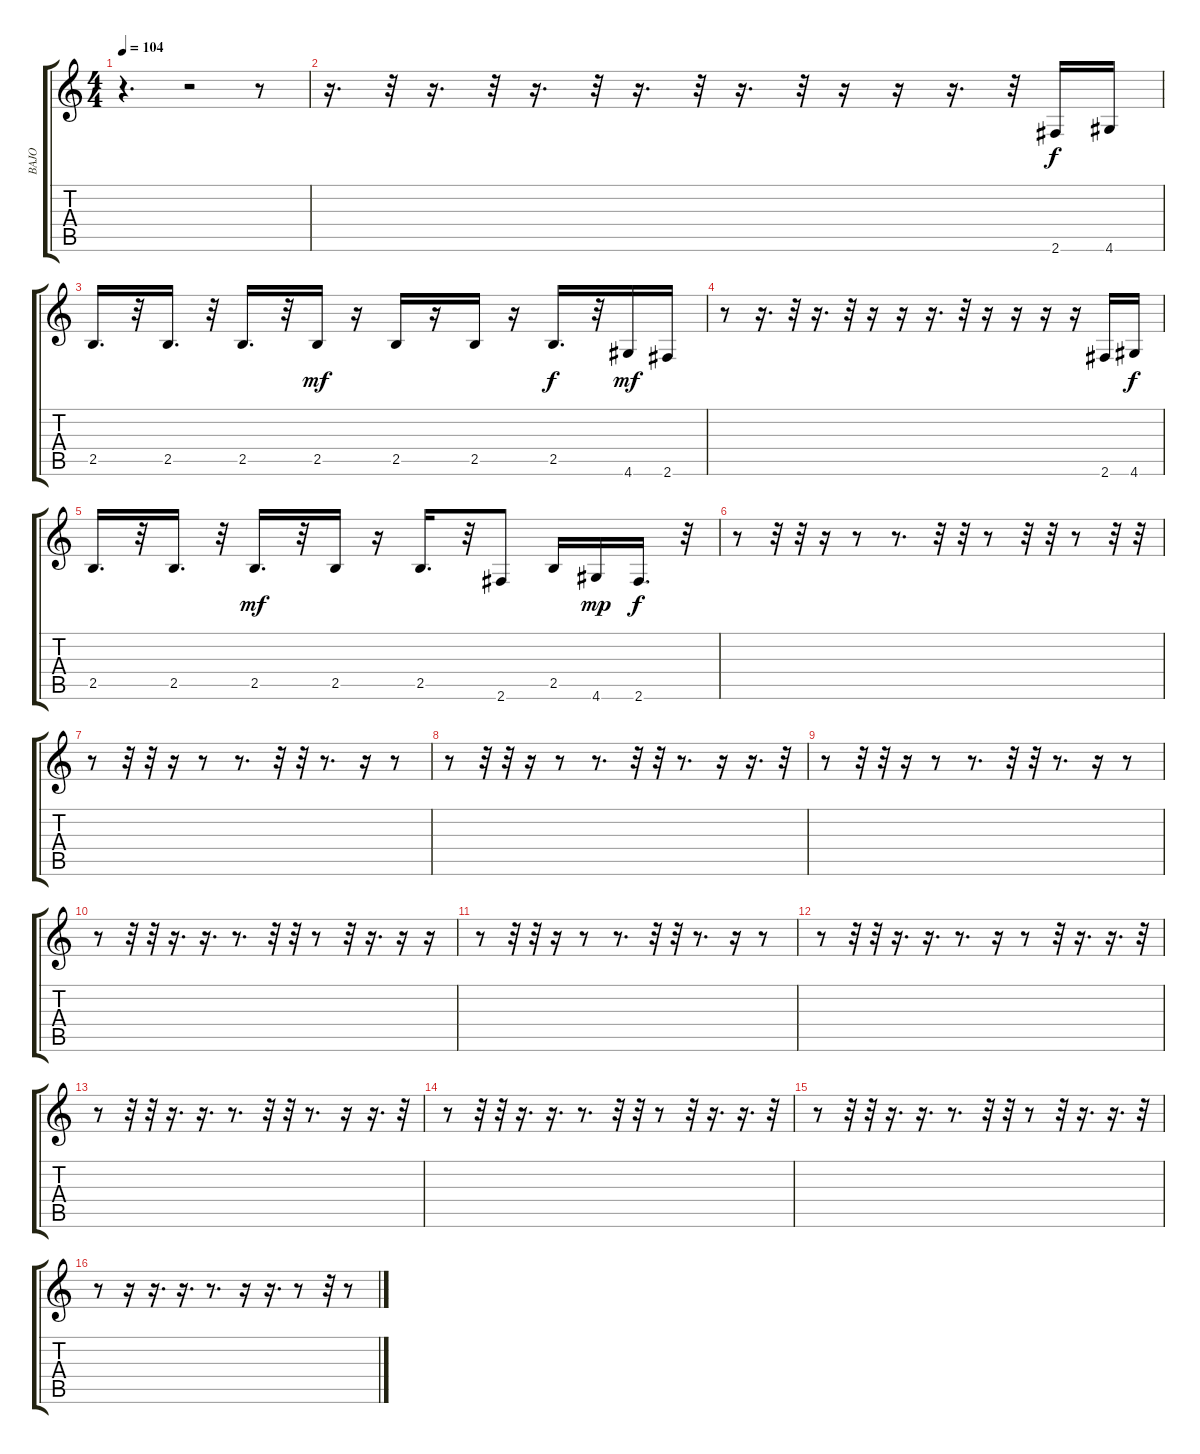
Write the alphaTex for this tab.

\track ("BAJO" "BAJO") {instrument electricbassfinger}
\staff {score tabs}
\tuning (E4 B3 G3 D3 A2 E2) {hide}
\ts (4 4)
\tempo 104
\clef g2
\ks c
r.4{d dy f} r.2 r.8 |
r.16{d} r.32 r.16{d} r.32 r.16{d} r.32 r.16{d} r.32 r.16{d} r.32 r.16 r.16 r.16{d} r.32 2.6.16 4.6.16 |
2.5.16{d} r.32 2.5.16{d} r.32 2.5.16{d} r.32 2.5.16{dy mf} r.16 2.5.16 r.16 2.5.16 r.16 2.5.16{d dy f} r.32 4.6.16{dy mf} 2.6.16 |
r.8 r.16{d} r.32 r.16{d} r.32 r.16 r.16 r.16{d} r.32 r.16 r.16 r.16 r.16 2.6.16 4.6.16{dy f} |
2.5.16{d} r.32 2.5.16{d} r.32 2.5.16{d dy mf} r.32 2.5.16 r.16 2.5.16{d} r.32 2.6.8 2.5.16 4.6.16{dy mp} 2.6.16{d dy f} r.32 |
r.8 r.32 r.32 r.16 r.8 r.8{d} r.32 r.32 r.8 r.32 r.32 r.8 r.32 r.32 |
r.8 r.32 r.32 r.16 r.8 r.8{d} r.32 r.32 r.8{d} r.16 r.8 |
r.8 r.32 r.32 r.16 r.8 r.8{d} r.32 r.32 r.8{d} r.16 r.16{d} r.32 |
r.8 r.32 r.32 r.16 r.8 r.8{d} r.32 r.32 r.8{d} r.16 r.8 |
r.8 r.32 r.32 r.16{d} r.16{d} r.8{d} r.32 r.32 r.8 r.32 r.16{d} r.16 r.16 |
r.8 r.32 r.32 r.16 r.8 r.8{d} r.32 r.32 r.8{d} r.16 r.8 |
r.8 r.32 r.32 r.16{d} r.16{d} r.8{d} r.16 r.8 r.32 r.16{d} r.16{d} r.32 |
r.8 r.32 r.32 r.16{d} r.16{d} r.8{d} r.32 r.32 r.8{d} r.16 r.16{d} r.32 |
r.8 r.32 r.32 r.16{d} r.16{d} r.8{d} r.32 r.32 r.8 r.32 r.16{d} r.16{d} r.32 |
r.8 r.32 r.32 r.16{d} r.16{d} r.8{d} r.32 r.32 r.8 r.32 r.16{d} r.16{d} r.32 |
r.8 r.16 r.16{d} r.16{d} r.8{d} r.16 r.16{d} r.8 r.32 r.8
